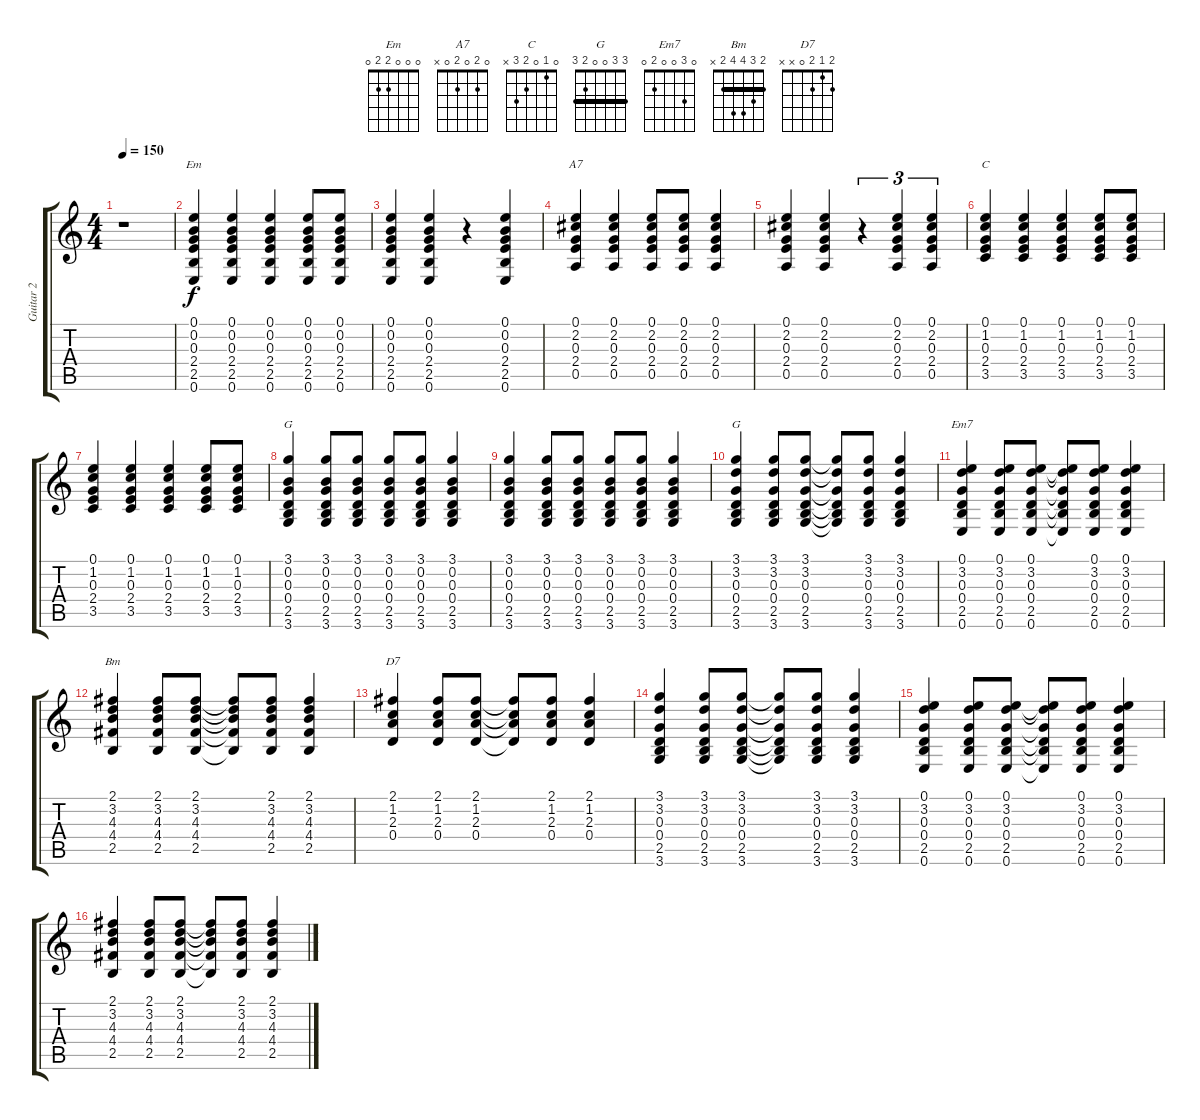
\track ("Guitar 2" "Guitar 2") {instrument acousticguitarsteel}
\staff {score tabs}
\tuning (E4 B3 G3 D3 A2 E2) {hide}
\chord ("Em" 0 0 0 2 2 0)
\chord ("A7" 0 2 0 2 0 x)
\chord ("C" 0 1 0 2 3 x)
\chord ("G" 3 0 0 0 2 3)
\chord ("G" 3 3 0 0 2 3) {barre 3}
\chord ("Em7" 0 3 0 0 2 0)
\chord ("Bm" 2 3 4 4 2 x) {barre 2}
\chord ("D7" 2 1 2 0 x x)
\ts (4 4)
\tempo 150
\clef g2
\ks c
r.1{dy f instrument acousticguitarsteel} |
(0.1 0.2 0.3 2.4 2.5 0.6).4{ch "Em"} (0.1 0.2 0.3 2.4 2.5 0.6).4 (0.1 0.2 0.3 2.4 2.5 0.6).4 (0.1 0.2 0.3 2.4 2.5 0.6).8 (0.1 0.2 0.3 2.4 2.5 0.6).8 |
(0.1 0.2 0.3 2.4 2.5 0.6).4 (0.1 0.2 0.3 2.4 2.5 0.6).4 r.4 (0.1 0.2 0.3 2.4 2.5 0.6).4 |
(0.1 2.2 0.3 2.4 0.5).4{ch "A7"} (0.1 2.2 0.3 2.4 0.5).4 (0.1 2.2 0.3 2.4 0.5).8 (0.1 2.2 0.3 2.4 0.5).8 (0.1 2.2 0.3 2.4 0.5).4 |
(0.1 2.2 0.3 2.4 0.5).4 (0.1 2.2 0.3 2.4 0.5).4 r.4{tu (3 2)} (0.1 2.2 0.3 2.4 0.5).4{tu (3 2)} (0.1 2.2 0.3 2.4 0.5).4{tu (3 2)} |
(0.1 1.2 0.3 2.4 3.5).4{ch "C"} (0.1 1.2 0.3 2.4 3.5).4 (0.1 1.2 0.3 2.4 3.5).4 (0.1 1.2 0.3 2.4 3.5).8 (0.1 1.2 0.3 2.4 3.5).8 |
(0.1 1.2 0.3 2.4 3.5).4 (0.1 1.2 0.3 2.4 3.5).4 (0.1 1.2 0.3 2.4 3.5).4 (0.1 1.2 0.3 2.4 3.5).8 (0.1 1.2 0.3 2.4 3.5).8 |
(3.1 0.2 0.3 0.4 2.5 3.6).4{ch "G"} (3.1 0.2 0.3 0.4 2.5 3.6).8 (3.1 0.2 0.3 0.4 2.5 3.6).8 (3.1 0.2 0.3 0.4 2.5 3.6).8 (3.1 0.2 0.3 0.4 2.5 3.6).8 (3.1 0.2 0.3 0.4 2.5 3.6).4 |
(3.1 0.2 0.3 0.4 2.5 3.6).4 (3.1 0.2 0.3 0.4 2.5 3.6).8 (3.1 0.2 0.3 0.4 2.5 3.6).8 (3.1 0.2 0.3 0.4 2.5 3.6).8 (3.1 0.2 0.3 0.4 2.5 3.6).8 (3.1 0.2 0.3 0.4 2.5 3.6).4 |
(3.1 3.2 0.3 0.4 2.5 3.6).4{ch "G"} (3.1 3.2 0.3 0.4 2.5 3.6).8 (3.1 3.2 0.3 0.4 2.5 3.6).8 (3.1{t} 3.2{t} 0.3{t} 0.4{t} 2.5{t} 3.6{t}).8 (3.1 3.2 0.3 0.4 2.5 3.6).8 (3.1 3.2 0.3 0.4 2.5 3.6).4 |
(0.1 3.2 0.3 0.4 2.5 0.6).4{ch "Em7"} (0.1 3.2 0.3 0.4 2.5 0.6).8 (0.1 3.2 0.3 0.4 2.5 0.6).8 (0.1{t} 3.2{t} 0.3{t} 0.4{t} 2.5{t} 0.6{t}).8 (0.1 3.2 0.3 0.4 2.5 0.6).8 (0.1 3.2 0.3 0.4 2.5 0.6).4 |
(2.1 3.2 4.3 4.4 2.5).4{ch "Bm"} (2.1 3.2 4.3 4.4 2.5).8 (2.1 3.2 4.3 4.4 2.5).8 (2.1{t} 3.2{t} 4.3{t} 4.4{t} 2.5{t}).8 (2.1 3.2 4.3 4.4 2.5).8 (2.1 3.2 4.3 4.4 2.5).4 |
(2.1 1.2 2.3 0.4).4{ch "D7"} (2.1 1.2 2.3 0.4).8 (2.1 1.2 2.3 0.4).8 (2.1{t} 1.2{t} 2.3{t} 0.4{t}).8 (2.1 1.2 2.3 0.4).8 (2.1 1.2 2.3 0.4).4 |
(3.1 3.2 0.3 0.4 2.5 3.6).4 (3.1 3.2 0.3 0.4 2.5 3.6).8 (3.1 3.2 0.3 0.4 2.5 3.6).8 (3.1{t} 3.2{t} 0.3{t} 0.4{t} 2.5{t} 3.6{t}).8 (3.1 3.2 0.3 0.4 2.5 3.6).8 (3.1 3.2 0.3 0.4 2.5 3.6).4 |
(0.1 3.2 0.3 0.4 2.5 0.6).4 (0.1 3.2 0.3 0.4 2.5 0.6).8 (0.1 3.2 0.3 0.4 2.5 0.6).8 (0.1{t} 3.2{t} 0.3{t} 0.4{t} 2.5{t} 0.6{t}).8 (0.1 3.2 0.3 0.4 2.5 0.6).8 (0.1 3.2 0.3 0.4 2.5 0.6).4 |
(2.1 3.2 4.3 4.4 2.5).4 (2.1 3.2 4.3 4.4 2.5).8 (2.1 3.2 4.3 4.4 2.5).8 (2.1{t} 3.2{t} 4.3{t} 4.4{t} 2.5{t}).8 (2.1 3.2 4.3 4.4 2.5).8 (2.1 3.2 4.3 4.4 2.5).4
